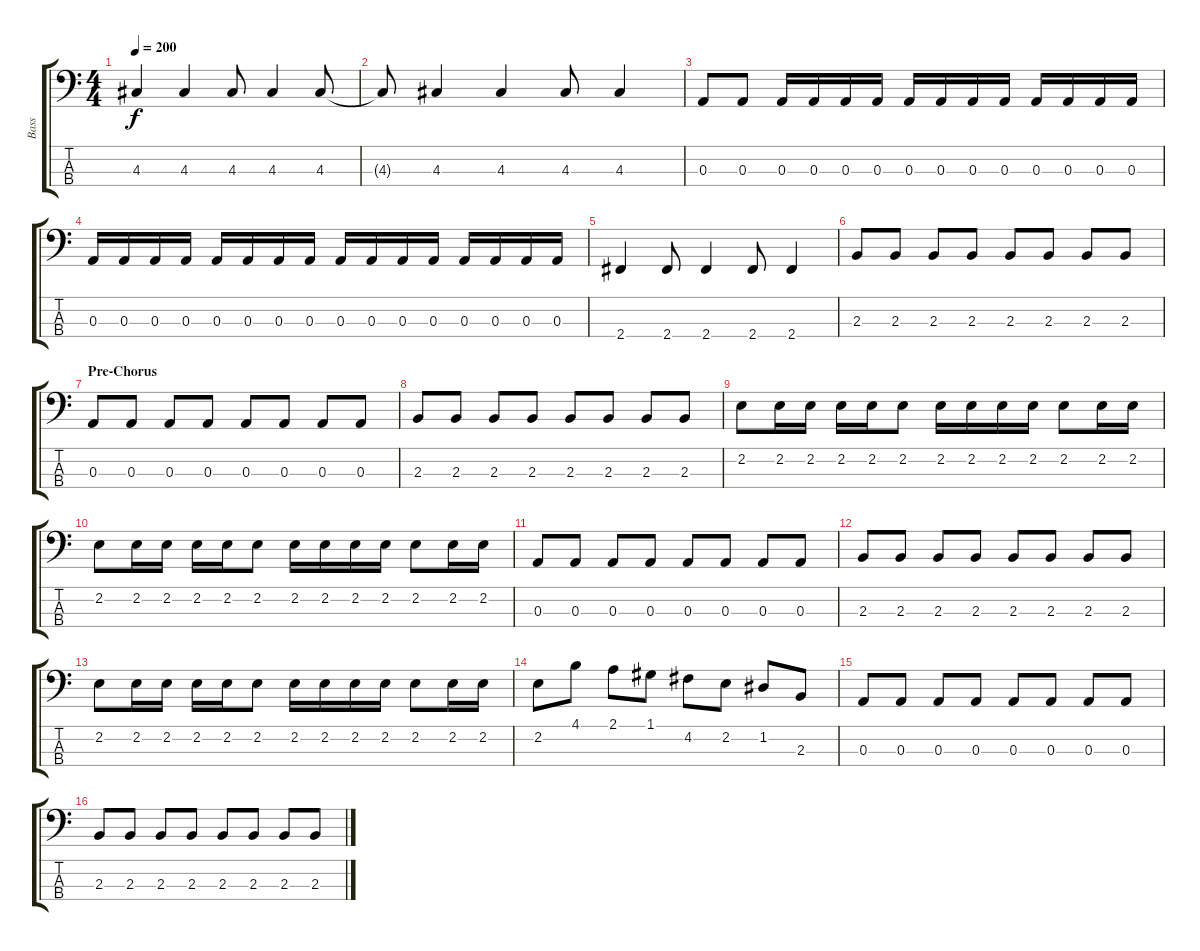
\track ("Bass" "Bass") {instrument electricbassfinger}
\staff {score tabs}
\tuning (G2 D2 A1 E1) {hide}
\ts (4 4)
\tempo 200
\clef f4
\ks c
4.3.4{dy f} 4.3.4 4.3.8 4.3.4 4.3.8 |
4.3{t}.8 4.3.4 4.3.4 4.3.8 4.3.4 |
0.3.8 0.3.8 0.3.16 0.3.16 0.3.16 0.3.16 0.3.16 0.3.16 0.3.16 0.3.16 0.3.16 0.3.16 0.3.16 0.3.16 |
0.3.16 0.3.16 0.3.16 0.3.16 0.3.16 0.3.16 0.3.16 0.3.16 0.3.16 0.3.16 0.3.16 0.3.16 0.3.16 0.3.16 0.3.16 0.3.16 |
2.4.4 2.4.8 2.4.4 2.4.8 2.4.4 |
2.3.8 2.3.8 2.3.8 2.3.8 2.3.8 2.3.8 2.3.8 2.3.8 |
\section ("" "Pre-Chorus")
0.3.8 0.3.8 0.3.8 0.3.8 0.3.8 0.3.8 0.3.8 0.3.8 |
2.3.8 2.3.8 2.3.8 2.3.8 2.3.8 2.3.8 2.3.8 2.3.8 |
2.2.8 2.2.16 2.2.16 2.2.16 2.2.16 2.2.8 2.2.16 2.2.16 2.2.16 2.2.16 2.2.8 2.2.16 2.2.16 |
2.2.8 2.2.16 2.2.16 2.2.16 2.2.16 2.2.8 2.2.16 2.2.16 2.2.16 2.2.16 2.2.8 2.2.16 2.2.16 |
0.3.8 0.3.8 0.3.8 0.3.8 0.3.8 0.3.8 0.3.8 0.3.8 |
2.3.8 2.3.8 2.3.8 2.3.8 2.3.8 2.3.8 2.3.8 2.3.8 |
2.2.8 2.2.16 2.2.16 2.2.16 2.2.16 2.2.8 2.2.16 2.2.16 2.2.16 2.2.16 2.2.8 2.2.16 2.2.16 |
2.2.8 4.1.8 2.1.8 1.1.8 4.2.8 2.2.8 1.2.8 2.3.8 |
0.3.8 0.3.8 0.3.8 0.3.8 0.3.8 0.3.8 0.3.8 0.3.8 |
2.3.8 2.3.8 2.3.8 2.3.8 2.3.8 2.3.8 2.3.8 2.3.8
